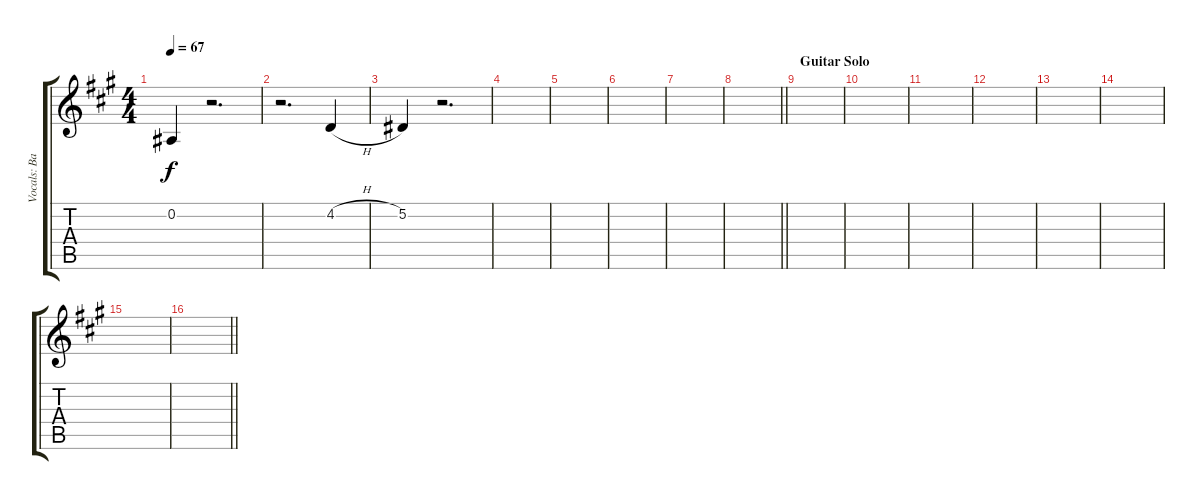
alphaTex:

\track ("Vocals: Back" "Vocals: Ba") {instrument choiraahs}
\staff {score tabs}
\tuning (Eb4 Bb3 Gb3 Db3 Ab2 Eb2) {hide}
\ts (4 4)
\tempo 67
\clef g2
\ks a
0.2.4{dy f} r.2{d} |
r.2{d} 4.2{h}.4 |
5.2.4 r.2{d} |
|
|
|
|
\barLineRight lightlight
|
\section ("" "Guitar Solo")
|
|
|
|
|
|
|
\barLineRight lightlight
